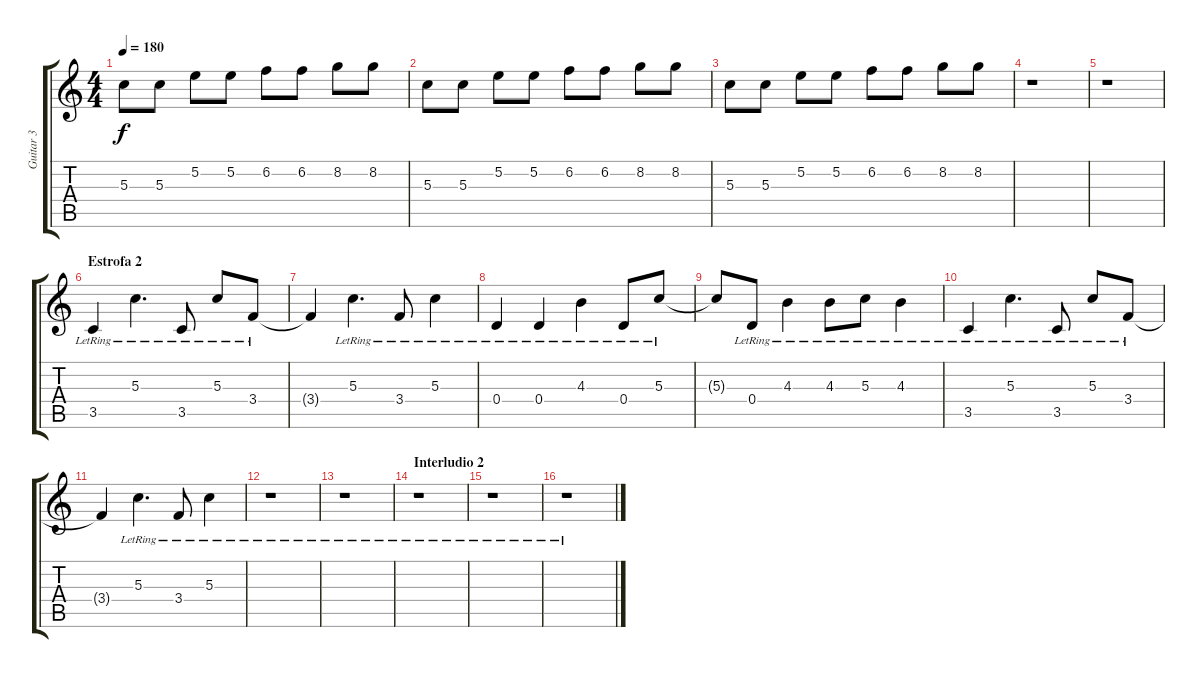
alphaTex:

\track ("Guitar 3" "Guitar 3") {instrument distortionguitar}
\staff {score tabs}
\tuning (E4 B3 G3 D3 A2 E2) {hide}
\ts (4 4)
\tempo 180
\clef g2
\ks c
5.3.8{dy f instrument electricguitarmuted} 5.3.8 5.2.8 5.2.8 6.2.8 6.2.8 8.2.8 8.2.8 |
5.3.8{instrument electricguitarmuted} 5.3.8 5.2.8 5.2.8 6.2.8 6.2.8 8.2.8 8.2.8 |
5.3.8{instrument electricguitarmuted} 5.3.8 5.2.8 5.2.8 6.2.8 6.2.8 8.2.8 8.2.8 |
r.1 |
r.1 |
\section ("" "Estrofa 2")
3.5{lr}.4{instrument acousticguitarsteel} 5.3{lr}.4{d} 3.5{lr}.8 5.3{lr}.8 3.4{lr}.8 |
3.4{t}.4 5.3{lr}.4{d} 3.4{lr}.8 5.3{lr}.4 |
0.4{lr}.4 0.4{lr}.4 4.3{lr}.4 0.4{lr}.8 5.3{lr}.8 |
5.3{t}.8 0.4{lr}.8 4.3{lr}.4 4.3{lr}.8 5.3{lr}.8 4.3{lr}.4 |
3.5{lr}.4{instrument acousticguitarsteel} 5.3{lr}.4{d} 3.5{lr}.8 5.3{lr}.8 3.4{lr}.8 |
3.4{t}.4 5.3{lr}.4{d} 3.4{lr}.8 5.3{lr}.4 |
r.1 |
r.1 |
\section ("" "Interludio 2")
r.1 |
r.1 |
r.1
